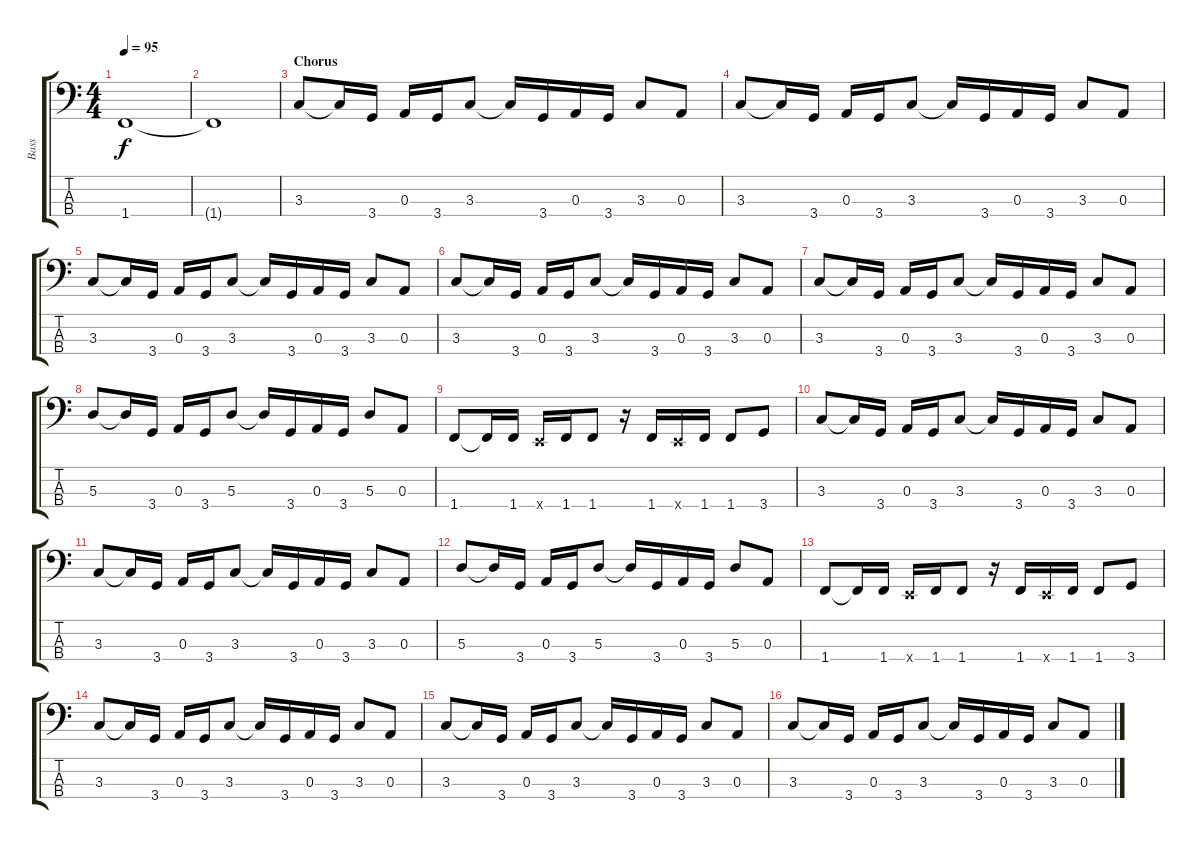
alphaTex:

\track ("Bass" "Bass") {instrument electricbassfinger}
\staff {score tabs}
\tuning (G2 D2 A1 E1) {hide}
\ts (4 4)
\tempo 95
\clef f4
\ks c
1.4.1{dy f} |
1.4{t}.1 |
\section ("" "Chorus")
3.3.8 3.3{t}.16 3.4.16 0.3.16 3.4.16 3.3.8 3.3{t}.16 3.4.16 0.3.16 3.4.16 3.3.8 0.3.8 |
3.3.8 3.3{t}.16 3.4.16 0.3.16 3.4.16 3.3.8 3.3{t}.16 3.4.16 0.3.16 3.4.16 3.3.8 0.3.8 |
3.3.8 3.3{t}.16 3.4.16 0.3.16 3.4.16 3.3.8 3.3{t}.16 3.4.16 0.3.16 3.4.16 3.3.8 0.3.8 |
3.3.8 3.3{t}.16 3.4.16 0.3.16 3.4.16 3.3.8 3.3{t}.16 3.4.16 0.3.16 3.4.16 3.3.8 0.3.8 |
3.3.8 3.3{t}.16 3.4.16 0.3.16 3.4.16 3.3.8 3.3{t}.16 3.4.16 0.3.16 3.4.16 3.3.8 0.3.8 |
5.3.8 5.3{t}.16 3.4.16 0.3.16 3.4.16 5.3.8 5.3{t}.16 3.4.16 0.3.16 3.4.16 5.3.8 0.3.8 |
1.4.8 1.4{t}.16 1.4.16 0.4{x}.16 1.4.16 1.4.8 r.16 1.4.16 0.4{x}.16 1.4.16 1.4.8 3.4.8 |
3.3.8 3.3{t}.16 3.4.16 0.3.16 3.4.16 3.3.8 3.3{t}.16 3.4.16 0.3.16 3.4.16 3.3.8 0.3.8 |
3.3.8 3.3{t}.16 3.4.16 0.3.16 3.4.16 3.3.8 3.3{t}.16 3.4.16 0.3.16 3.4.16 3.3.8 0.3.8 |
5.3.8 5.3{t}.16 3.4.16 0.3.16 3.4.16 5.3.8 5.3{t}.16 3.4.16 0.3.16 3.4.16 5.3.8 0.3.8 |
1.4.8 1.4{t}.16 1.4.16 0.4{x}.16 1.4.16 1.4.8 r.16 1.4.16 0.4{x}.16 1.4.16 1.4.8 3.4.8 |
3.3.8 3.3{t}.16 3.4.16 0.3.16 3.4.16 3.3.8 3.3{t}.16 3.4.16 0.3.16 3.4.16 3.3.8 0.3.8 |
3.3.8 3.3{t}.16 3.4.16 0.3.16 3.4.16 3.3.8 3.3{t}.16 3.4.16 0.3.16 3.4.16 3.3.8 0.3.8 |
3.3.8 3.3{t}.16 3.4.16 0.3.16 3.4.16 3.3.8 3.3{t}.16 3.4.16 0.3.16 3.4.16 3.3.8 0.3.8
